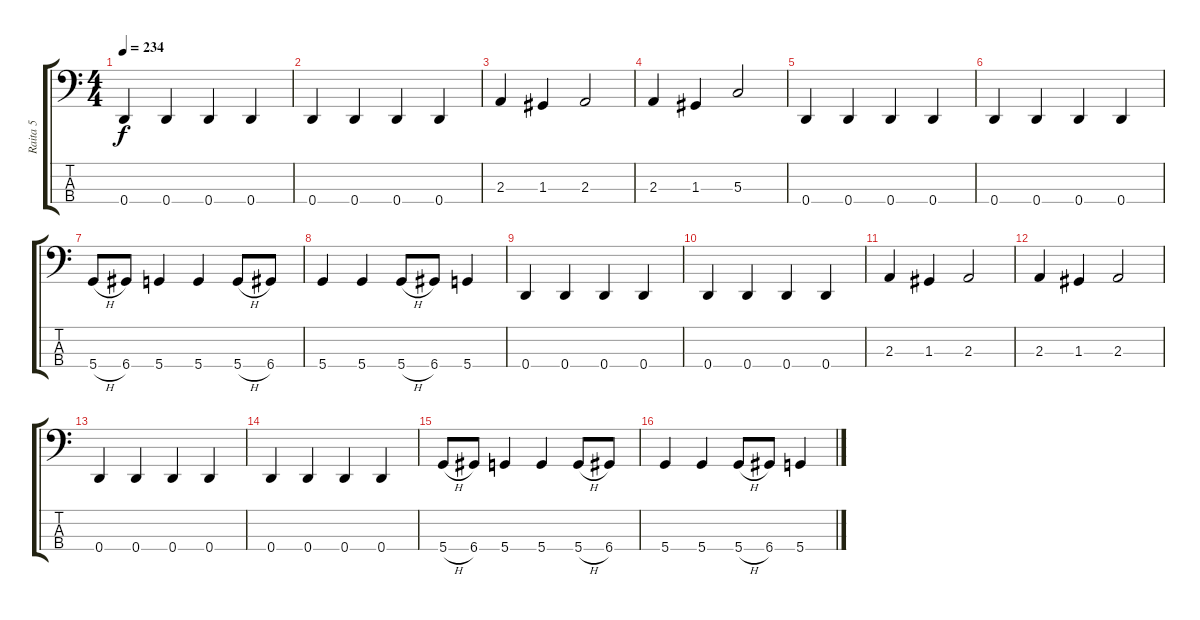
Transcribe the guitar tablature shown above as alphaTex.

\track ("Raita 5" "Raita 5") {instrument electricbassfinger}
\staff {score tabs}
\tuning (F2 C2 G1 D1) {hide}
\ts (4 4)
\tempo 234
\clef f4
\ks c
0.4.4{dy f} 0.4.4 0.4.4 0.4.4 |
0.4.4 0.4.4 0.4.4 0.4.4 |
2.3.4 1.3.4 2.3.2 |
2.3.4 1.3.4 5.3.2 |
0.4.4 0.4.4 0.4.4 0.4.4 |
0.4.4 0.4.4 0.4.4 0.4.4 |
5.4{h}.8 6.4.8 5.4.4 5.4.4 5.4{h}.8 6.4.8 |
5.4.4 5.4.4 5.4{h}.8 6.4.8 5.4.4 |
0.4.4 0.4.4 0.4.4 0.4.4 |
0.4.4 0.4.4 0.4.4 0.4.4 |
2.3.4 1.3.4 2.3.2 |
2.3.4 1.3.4 2.3.2 |
0.4.4 0.4.4 0.4.4 0.4.4 |
0.4.4 0.4.4 0.4.4 0.4.4 |
5.4{h}.8 6.4.8 5.4.4 5.4.4 5.4{h}.8 6.4.8 |
5.4.4 5.4.4 5.4{h}.8 6.4.8 5.4.4
